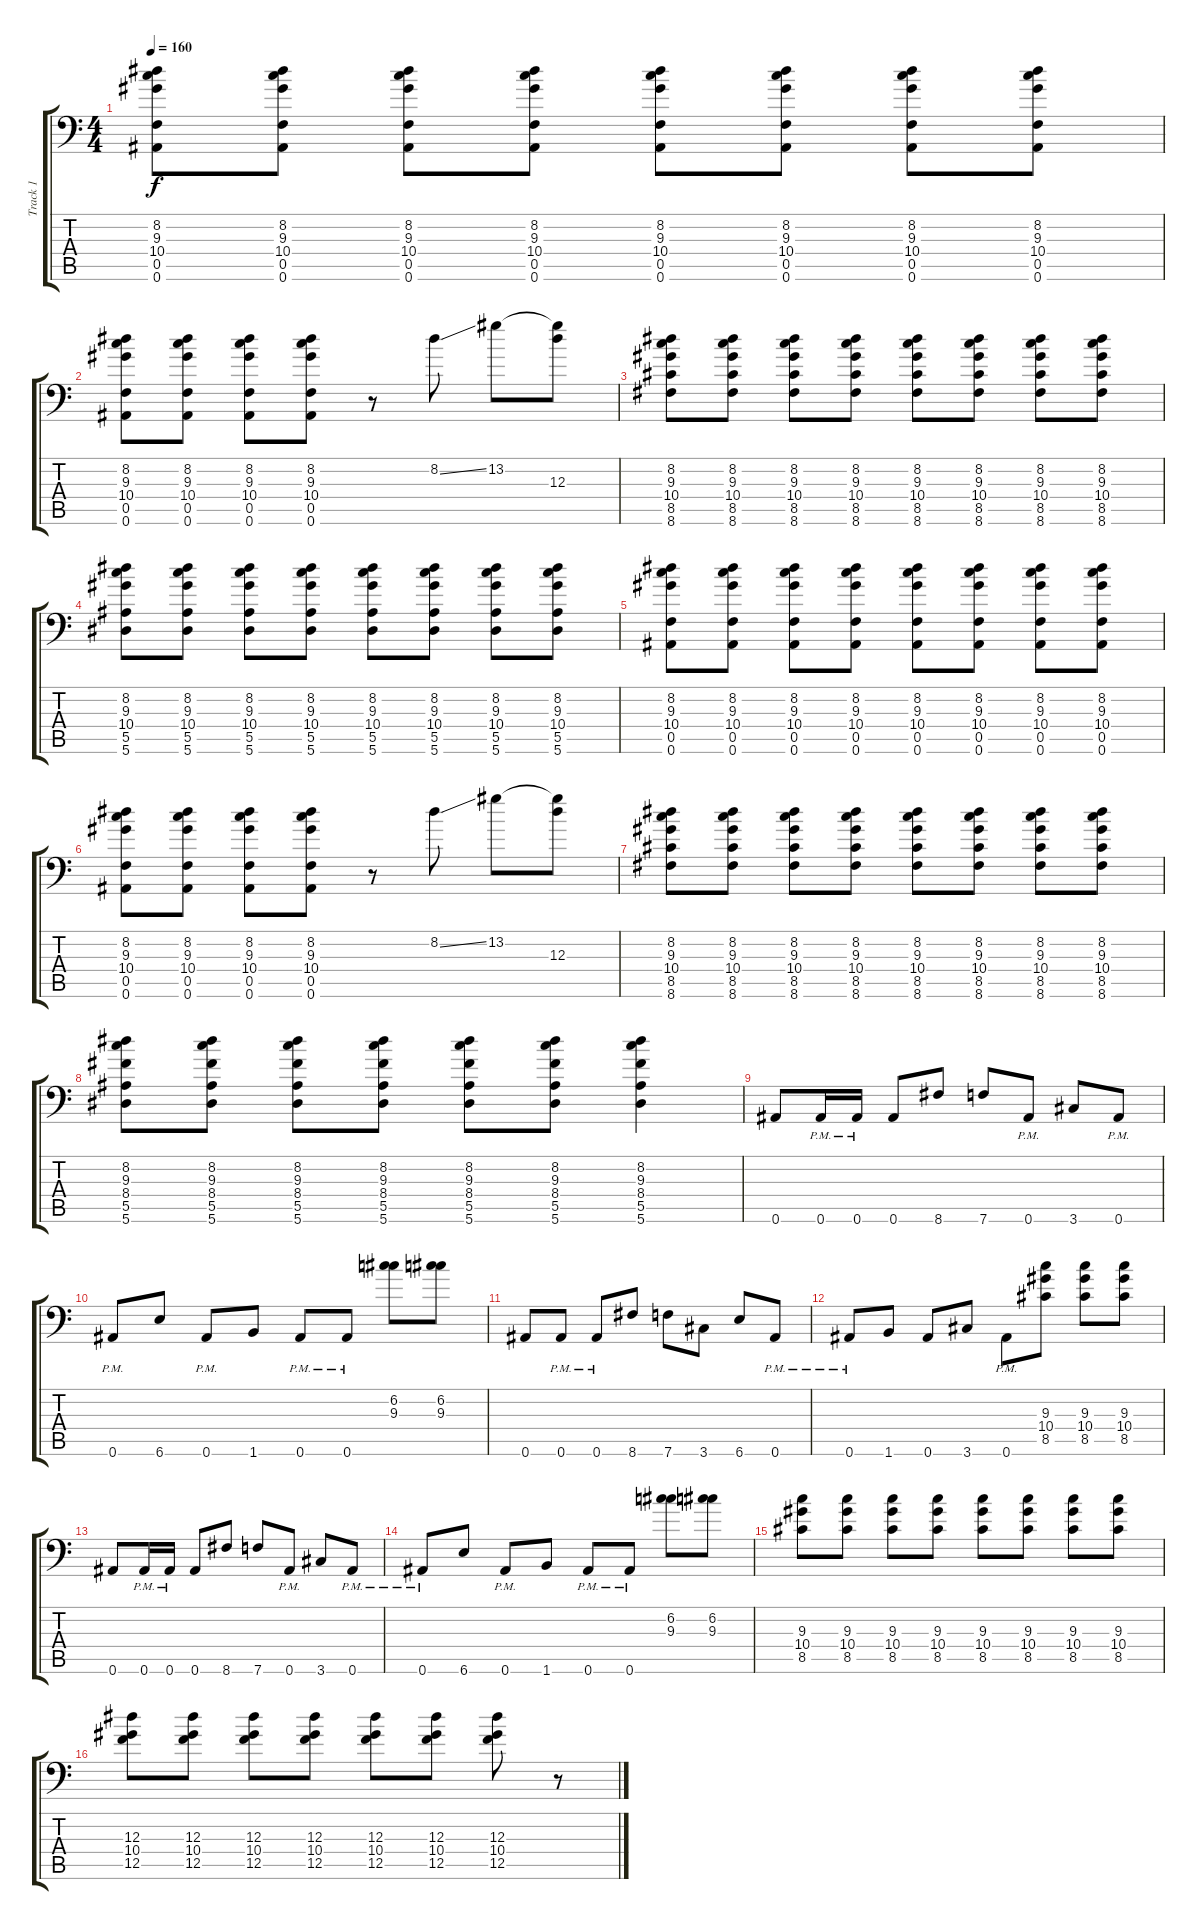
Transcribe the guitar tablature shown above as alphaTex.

\track ("Track 1" "Track 1") {instrument acousticguitarsteel}
\staff {score tabs}
\tuning (C4 G3 Eb3 Bb2 F2 Bb1) {hide}
\ts (4 4)
\tempo 160
\clef f4
\ks c
(8.2 9.3 10.4 0.5 0.6).8{dy f instrument distortionguitar} (8.2 9.3 10.4 0.5 0.6).8 (8.2 9.3 10.4 0.5 0.6).8 (8.2 9.3 10.4 0.5 0.6).8 (8.2 9.3 10.4 0.5 0.6).8 (8.2 9.3 10.4 0.5 0.6).8 (8.2 9.3 10.4 0.5 0.6).8 (8.2 9.3 10.4 0.5 0.6).8 |
(8.2 9.3 10.4 0.5 0.6).8 (8.2 9.3 10.4 0.5 0.6).8 (8.2 9.3 10.4 0.5 0.6).8 (8.2 9.3 10.4 0.5 0.6).8 r.8 8.2{ss}.8 13.2.8 (13.2{t} 12.3).8 |
(8.2 9.3 10.4 8.5 8.6).8 (8.2 9.3 10.4 8.5 8.6).8 (8.2 9.3 10.4 8.5 8.6).8 (8.2 9.3 10.4 8.5 8.6).8 (8.2 9.3 10.4 8.5 8.6).8 (8.2 9.3 10.4 8.5 8.6).8 (8.2 9.3 10.4 8.5 8.6).8 (8.2 9.3 10.4 8.5 8.6).8 |
(8.2 9.3 10.4 5.5 5.6).8 (8.2 9.3 10.4 5.5 5.6).8 (8.2 9.3 10.4 5.5 5.6).8 (8.2 9.3 10.4 5.5 5.6).8 (8.2 9.3 10.4 5.5 5.6).8 (8.2 9.3 10.4 5.5 5.6).8 (8.2 9.3 10.4 5.5 5.6).8 (8.2 9.3 10.4 5.5 5.6).8 |
(8.2 9.3 10.4 0.5 0.6).8 (8.2 9.3 10.4 0.5 0.6).8 (8.2 9.3 10.4 0.5 0.6).8 (8.2 9.3 10.4 0.5 0.6).8 (8.2 9.3 10.4 0.5 0.6).8 (8.2 9.3 10.4 0.5 0.6).8 (8.2 9.3 10.4 0.5 0.6).8 (8.2 9.3 10.4 0.5 0.6).8 |
(8.2 9.3 10.4 0.5 0.6).8 (8.2 9.3 10.4 0.5 0.6).8 (8.2 9.3 10.4 0.5 0.6).8 (8.2 9.3 10.4 0.5 0.6).8 r.8 8.2{ss}.8 13.2.8 (13.2{t} 12.3).8 |
(8.2 9.3 10.4 8.5 8.6).8 (8.2 9.3 10.4 8.5 8.6).8 (8.2 9.3 10.4 8.5 8.6).8 (8.2 9.3 10.4 8.5 8.6).8 (8.2 9.3 10.4 8.5 8.6).8 (8.2 9.3 10.4 8.5 8.6).8 (8.2 9.3 10.4 8.5 8.6).8 (8.2 9.3 10.4 8.5 8.6).8 |
(8.2 9.3 8.4 5.5 5.6).8 (8.2 9.3 8.4 5.5 5.6).8 (8.2 9.3 8.4 5.5 5.6).8 (8.2 9.3 8.4 5.5 5.6).8 (8.2 9.3 8.4 5.5 5.6).8 (8.2 9.3 8.4 5.5 5.6).8 (8.2 9.3 8.4 5.5 5.6).4 |
0.6.8 0.6{pm}.16 0.6{pm}.16 0.6.8 8.6.8 7.6.8 0.6{pm}.8 3.6.8 0.6{pm}.8 |
0.6{pm}.8 6.6.8 0.6{pm}.8 1.6.8 0.6{pm}.8 0.6{pm}.8 (6.2 9.3).8 (6.2 9.3).8 |
0.6.8 0.6{pm}.8 0.6{pm}.8 8.6.8 7.6.8 3.6.8 6.6.8 0.6{pm}.8 |
0.6{pm}.8 1.6.8 0.6.8 3.6.8 0.6{pm}.8 (9.3 10.4 8.5).8 (9.3 10.4 8.5).8 (9.3 10.4 8.5).8 |
0.6.8 0.6{pm}.16 0.6{pm}.16 0.6.8 8.6.8 7.6.8 0.6{pm}.8 3.6.8 0.6{pm}.8 |
0.6{pm}.8 6.6.8 0.6{pm}.8 1.6.8 0.6{pm}.8 0.6{pm}.8 (6.2 9.3).8 (6.2 9.3).8 |
(9.3 10.4 8.5).8 (9.3 10.4 8.5).8 (9.3 10.4 8.5).8 (9.3 10.4 8.5).8 (9.3 10.4 8.5).8 (9.3 10.4 8.5).8 (9.3 10.4 8.5).8 (9.3 10.4 8.5).8 |
(12.3 10.4 12.5).8 (12.3 10.4 12.5).8 (12.3 10.4 12.5).8 (12.3 10.4 12.5).8 (12.3 10.4 12.5).8 (12.3 10.4 12.5).8 (12.3 10.4 12.5).8 r.8
